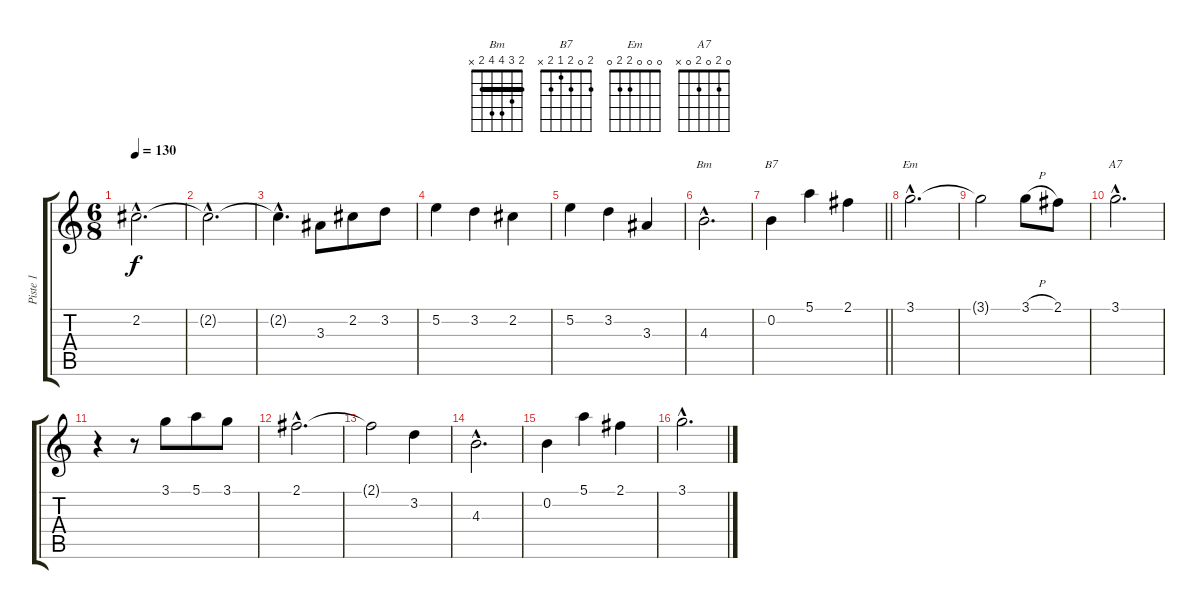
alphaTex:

\track ("Piste 1" "Piste 1") {instrument acousticguitarnylon}
\staff {score tabs}
\tuning (E4 B3 G3 D3 A2 E2) {hide}
\chord ("Bm" 2 3 4 4 2 x) {barre 2}
\chord ("B7" 2 0 2 1 2 x)
\chord ("Em" 0 0 0 2 2 0)
\chord ("A7" 0 2 0 2 0 x)
\ts (6 8)
\tempo 130
\clef g2
\ks c
2.2{hac t}.2{d dy f} |
2.2{hac t}.2{d} |
2.2{hac t}.4{d} 3.3.8 2.2.8 3.2.8 |
5.2.4 3.2.4 2.2.4 |
5.2.4 3.2.4 3.3.4 |
4.3{hac}.2{d ch "Bm"} |
\barLineRight lightlight
0.2.4{ch "B7"} 5.1.4 2.1.4 |
3.1{hac}.2{d ch "Em"} |
3.1{t}.2 3.1{h}.8 2.1.8 |
3.1{hac}.2{d ch "A7"} |
r.4 r.8 3.1.8 5.1.8 3.1.8 |
2.1{hac}.2{d} |
2.1{t}.2 3.2.4 |
4.3{hac}.2{d} |
0.2.4 5.1.4 2.1.4 |
3.1{hac}.2{d}
